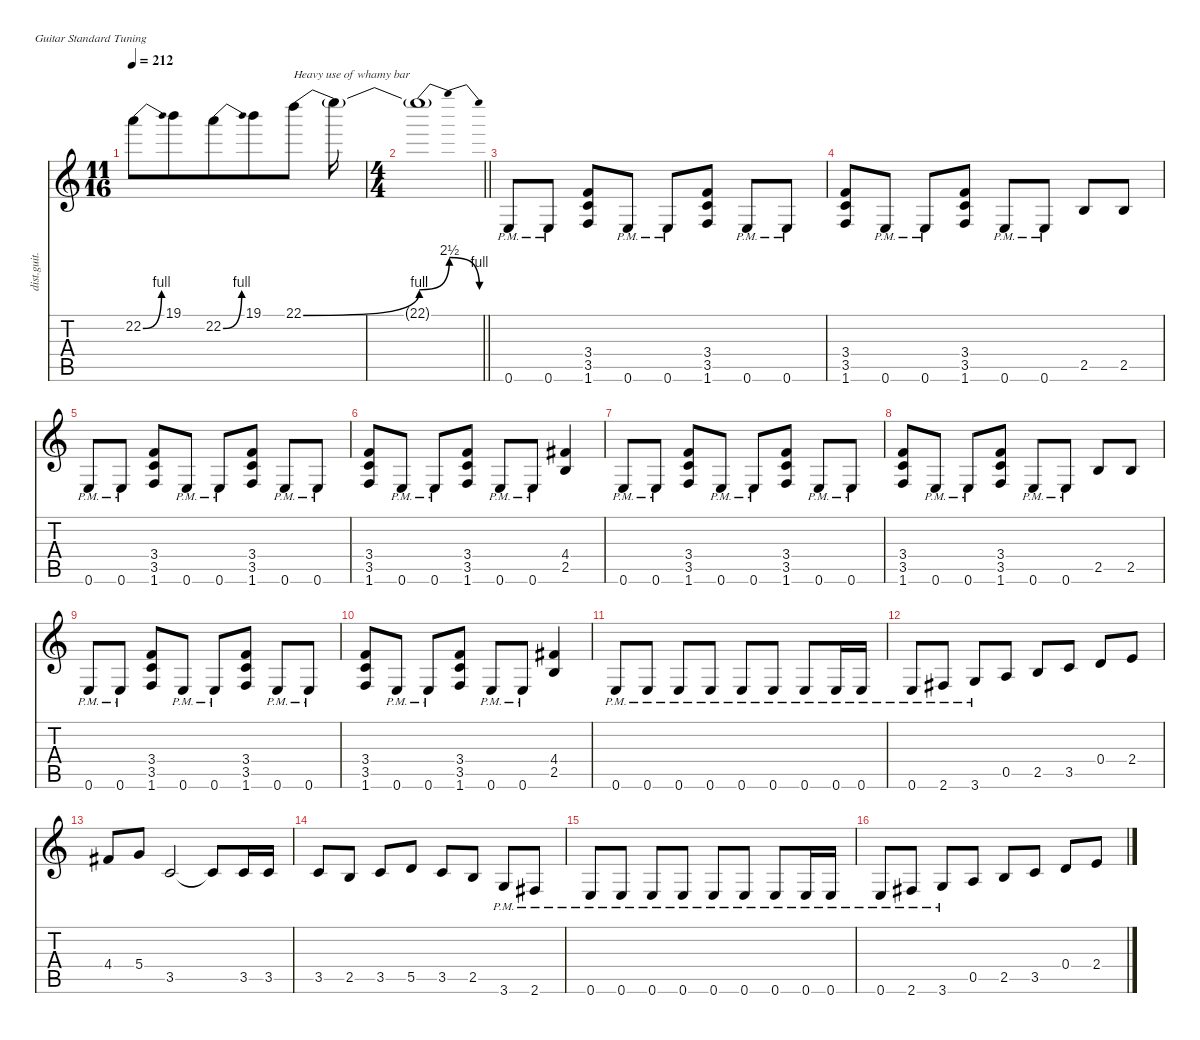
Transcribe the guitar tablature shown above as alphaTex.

\defaultSystemsLayout 4
\hideDynamics
\bracketExtendMode nobrackets
\otherSystemsTrackNameOrientation horizontal
\track ("Kirk Hammett" "dist.guit.") {instrument distortionguitar}
\staff {score tabs}
\tuning (E4 B3 G3 D3 A2 E2)
\ts (11 16)
\beaming (8 5)
\tempo 212
\clef g2
\ks c
22.2{be (bend 0 0 30 4)}.8{dy fff} 19.1.8 22.2{be (bend 0 0 30 4)}.8 19.1.8 22.1{be (bend 0 0 60 4)}.8{txt "Heavy use of whamy bar"} 22.1{t}.16{dy f} |
\ts (4 4)
\beaming (8 2 2 2 2)
\barLineRight lightlight
22.1{be (bendrelease 0 4 30 10 30 10 60 4) t}.1 |
0.6{pm}.8{dy fff} 0.6{pm}.8 (3.4 3.5 1.6).8 0.6{pm}.8 0.6{pm}.8 (3.4 3.5 1.6).8 0.6{pm}.8 0.6{pm}.8 |
(3.4 3.5 1.6).8 0.6{pm}.8 0.6{pm}.8 (3.4 3.5 1.6).8 0.6{pm}.8 0.6{pm}.8 2.5.8 2.5.8 |
0.6{pm}.8 0.6{pm}.8 (3.4 3.5 1.6).8 0.6{pm}.8 0.6{pm}.8 (3.4 3.5 1.6).8 0.6{pm}.8 0.6{pm}.8 |
(3.4 3.5 1.6).8 0.6{pm}.8 0.6{pm}.8 (3.4 3.5 1.6).8 0.6{pm}.8 0.6{pm}.8 (4.4{acc #} 2.5).4 |
0.6{pm}.8 0.6{pm}.8 (3.4 3.5 1.6).8 0.6{pm}.8 0.6{pm}.8 (3.4 3.5 1.6).8 0.6{pm}.8 0.6{pm}.8 |
(3.4 3.5 1.6).8 0.6{pm}.8 0.6{pm}.8 (3.4 3.5 1.6).8 0.6{pm}.8 0.6{pm}.8 2.5.8 2.5.8 |
0.6{pm}.8 0.6{pm}.8 (3.4 3.5 1.6).8 0.6{pm}.8 0.6{pm}.8 (3.4 3.5 1.6).8 0.6{pm}.8 0.6{pm}.8 |
(3.4 3.5 1.6).8 0.6{pm}.8 0.6{pm}.8 (3.4 3.5 1.6).8 0.6{pm}.8 0.6{pm}.8 (4.4{acc #} 2.5).4 |
0.6{pm}.8 0.6{pm}.8 0.6{pm}.8 0.6{pm}.8 0.6{pm}.8 0.6{pm}.8 0.6{pm}.8 0.6{pm}.16 0.6{pm}.16{dy f} |
0.6{pm}.8{dy fff} 2.6{pm acc #}.8 3.6{pm}.8 0.5.8 2.5.8 3.5.8 0.4.8 2.4.8 |
4.4{acc #}.8 5.4.8 3.5.2 3.5{t}.8{dy f} 3.5.16{dy fff} 3.5.16 |
3.5.8 2.5.8 3.5.8 5.5.8 3.5.8 2.5.8 3.6{pm}.8 2.6{pm acc #}.8 |
0.6{pm}.8 0.6{pm}.8 0.6{pm}.8 0.6{pm}.8 0.6{pm}.8 0.6{pm}.8 0.6{pm}.8 0.6{pm}.16 0.6{pm}.16{dy f} |
0.6{pm}.8{dy fff} 2.6{pm acc #}.8 3.6{pm}.8 0.5.8 2.5.8 3.5.8 0.4.8 2.4.8
